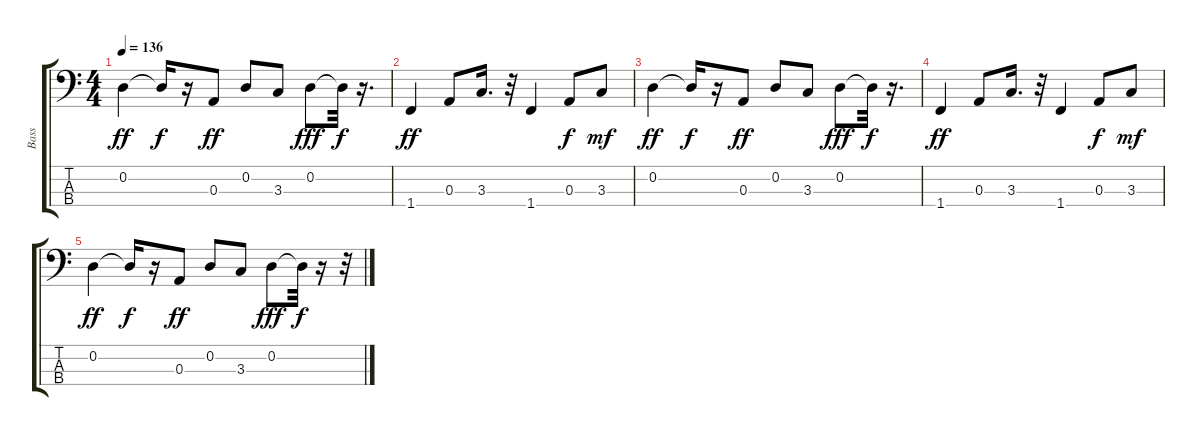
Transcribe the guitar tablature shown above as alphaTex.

\track ("Bass" "Bass") {instrument electricbassfinger}
\staff {score tabs}
\tuning (G2 D2 A1 E1) {hide}
\ts (4 4)
\tempo 136
\clef f4
\ks c
0.2.4{dy ff} 0.2{t}.16{dy f} r.16 0.3.8{dy ff volume 11} 0.2.8 3.3.8{volume 11} 0.2.8{dy fff volume 11} 0.2{t}.32{dy f} r.16{d} |
1.4.4{dy ff volume 10} 0.3.8{volume 10} 3.3.16{d volume 9} r.32 1.4.4{volume 8} 0.3.8{dy f volume 8} 3.3.8{dy mf volume 7} |
0.2.4{dy ff volume 7} 0.2{t}.16{dy f} r.16 0.3.8{dy ff volume 6} 0.2.8{volume 6} 3.3.8{volume 5} 0.2.8{dy fff volume 5} 0.2{t}.32{dy f} r.16{d} |
1.4.4{dy ff volume 4} 0.3.8{volume 3} 3.3.16{d} r.32 1.4.4{volume 3} 0.3.8{dy f volume 2} 3.3.8{dy mf volume 2} |
0.2.4{dy ff volume 2} 0.2{t}.16{dy f} r.16 0.3.8{dy ff volume 0} 0.2.8{volume 0} 3.3.8 0.2.8{dy fff} 0.2{t}.32{dy f} r.16 r.32
